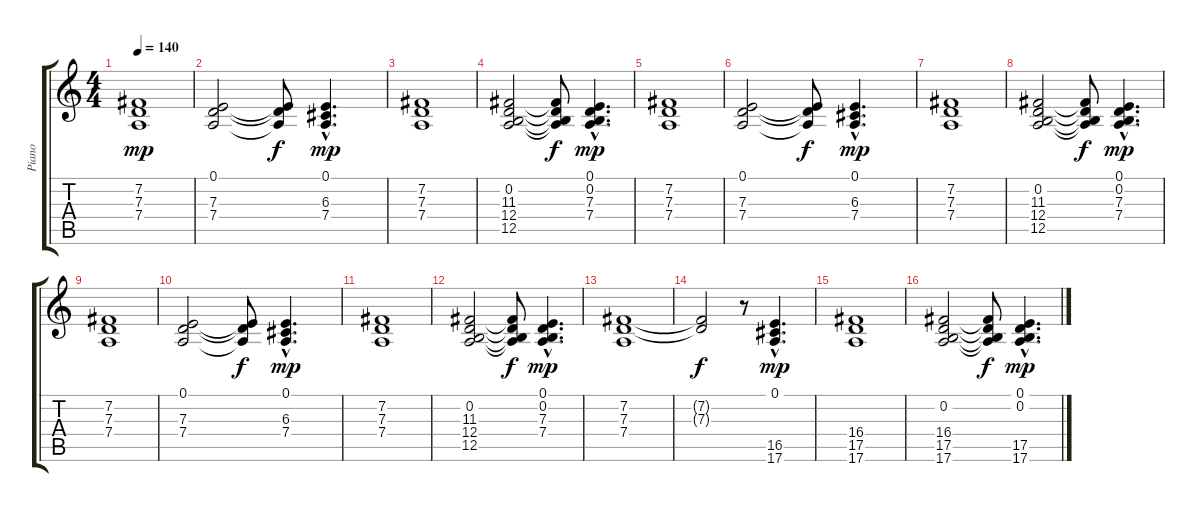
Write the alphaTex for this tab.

\track ("Piano" "Piano") {instrument brightacousticpiano}
\staff {score tabs}
\tuning (E4 B3 G3 D3 A2 E2) {hide}
\ts (4 4)
\tempo 140
\clef g2
\ks c
(7.2 7.3 7.4).1{dy mp} |
(0.1 7.3 7.4).2 (0.1{t} 7.3{t} 7.4{t}).8{dy f} (0.1{hac} 6.3{hac} 7.4{hac}).4{d dy mp} |
(7.2 7.3 7.4).1 |
(0.2 11.3 12.4 12.5).2 (0.2{t} 11.3{t} 12.4{t} 12.5{t}).8{dy f} (0.1{hac} 0.2{hac} 7.3{hac} 7.4{hac}).4{d dy mp} |
(7.2 7.3 7.4).1 |
(0.1 7.3 7.4).2 (0.1{t} 7.3{t} 7.4{t}).8{dy f} (0.1{hac} 6.3{hac} 7.4{hac}).4{d dy mp} |
(7.2 7.3 7.4).1 |
(0.2 11.3 12.4 12.5).2 (0.2{t} 11.3{t} 12.4{t} 12.5{t}).8{dy f} (0.1{hac} 0.2{hac} 7.3{hac} 7.4{hac}).4{d dy mp} |
(7.2 7.3 7.4).1 |
(0.1 7.3 7.4).2 (0.1{t} 7.3{t} 7.4{t}).8{dy f} (0.1{hac} 6.3{hac} 7.4{hac}).4{d dy mp} |
(7.2 7.3 7.4).1 |
(0.2 11.3 12.4 12.5).2 (0.2{t} 11.3{t} 12.4{t} 12.5{t}).8{dy f} (0.1{hac} 0.2{hac} 7.3{hac} 7.4{hac}).4{d dy mp} |
(7.2 7.3 7.4).1 |
(7.2{t} 7.3{t}).2{dy f} r.8 (0.1{hac} 16.5{hac} 17.6{hac}).4{d dy mp} |
(16.4 17.5 17.6).1 |
(0.2 16.4 17.5 17.6).2 (0.2{t} 16.4{t} 17.5{t} 17.6{t}).8{dy f} (0.1{hac} 0.2{hac} 17.5{hac} 17.6{hac}).4{d dy mp}
